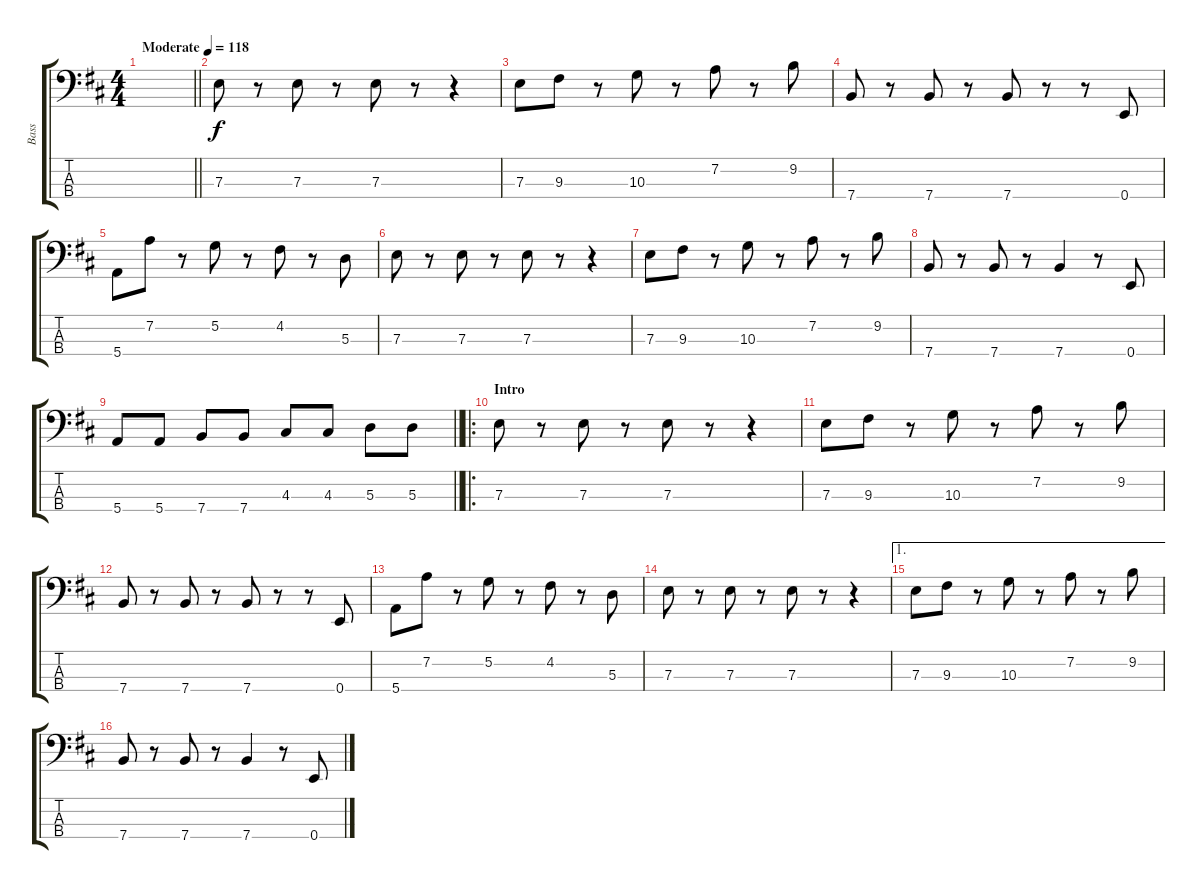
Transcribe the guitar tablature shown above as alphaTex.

\track ("Bass" "Bass") {instrument electricbasspick}
\staff {score tabs}
\tuning (G2 D2 A1 E1) {hide}
\ts (4 4)
\tempo (118 "Moderate")
\clef f4
\barLineRight lightlight
\ks bminor
|
7.3.8 r.8 7.3.8 r.8 7.3.8 r.8 r.4 |
7.3.8 9.3.8 r.8 10.3.8 r.8 7.2.8 r.8 9.2.8 |
7.4.8 r.8 7.4.8 r.8 7.4.8 r.8 r.8 0.4.8 |
5.4.8 7.2.8 r.8 5.2.8 r.8 4.2.8 r.8 5.3.8 |
7.3.8 r.8 7.3.8 r.8 7.3.8 r.8 r.4 |
7.3.8 9.3.8 r.8 10.3.8 r.8 7.2.8 r.8 9.2.8 |
7.4.8 r.8 7.4.8 r.8 7.4.4 r.8 0.4.8 |
\barLineRight lightlight
5.4.8 5.4.8 7.4.8 7.4.8 4.3.8 4.3.8 5.3.8 5.3.8 |
\ro
\section ("" "Intro")
7.3.8 r.8 7.3.8 r.8 7.3.8 r.8 r.4 |
7.3.8 9.3.8 r.8 10.3.8 r.8 7.2.8 r.8 9.2.8 |
7.4.8 r.8 7.4.8 r.8 7.4.8 r.8 r.8 0.4.8 |
5.4.8 7.2.8 r.8 5.2.8 r.8 4.2.8 r.8 5.3.8 |
7.3.8 r.8 7.3.8 r.8 7.3.8 r.8 r.4 |
\ae 1
7.3.8 9.3.8 r.8 10.3.8 r.8 7.2.8 r.8 9.2.8 |
7.4.8 r.8 7.4.8 r.8 7.4.4 r.8 0.4.8
